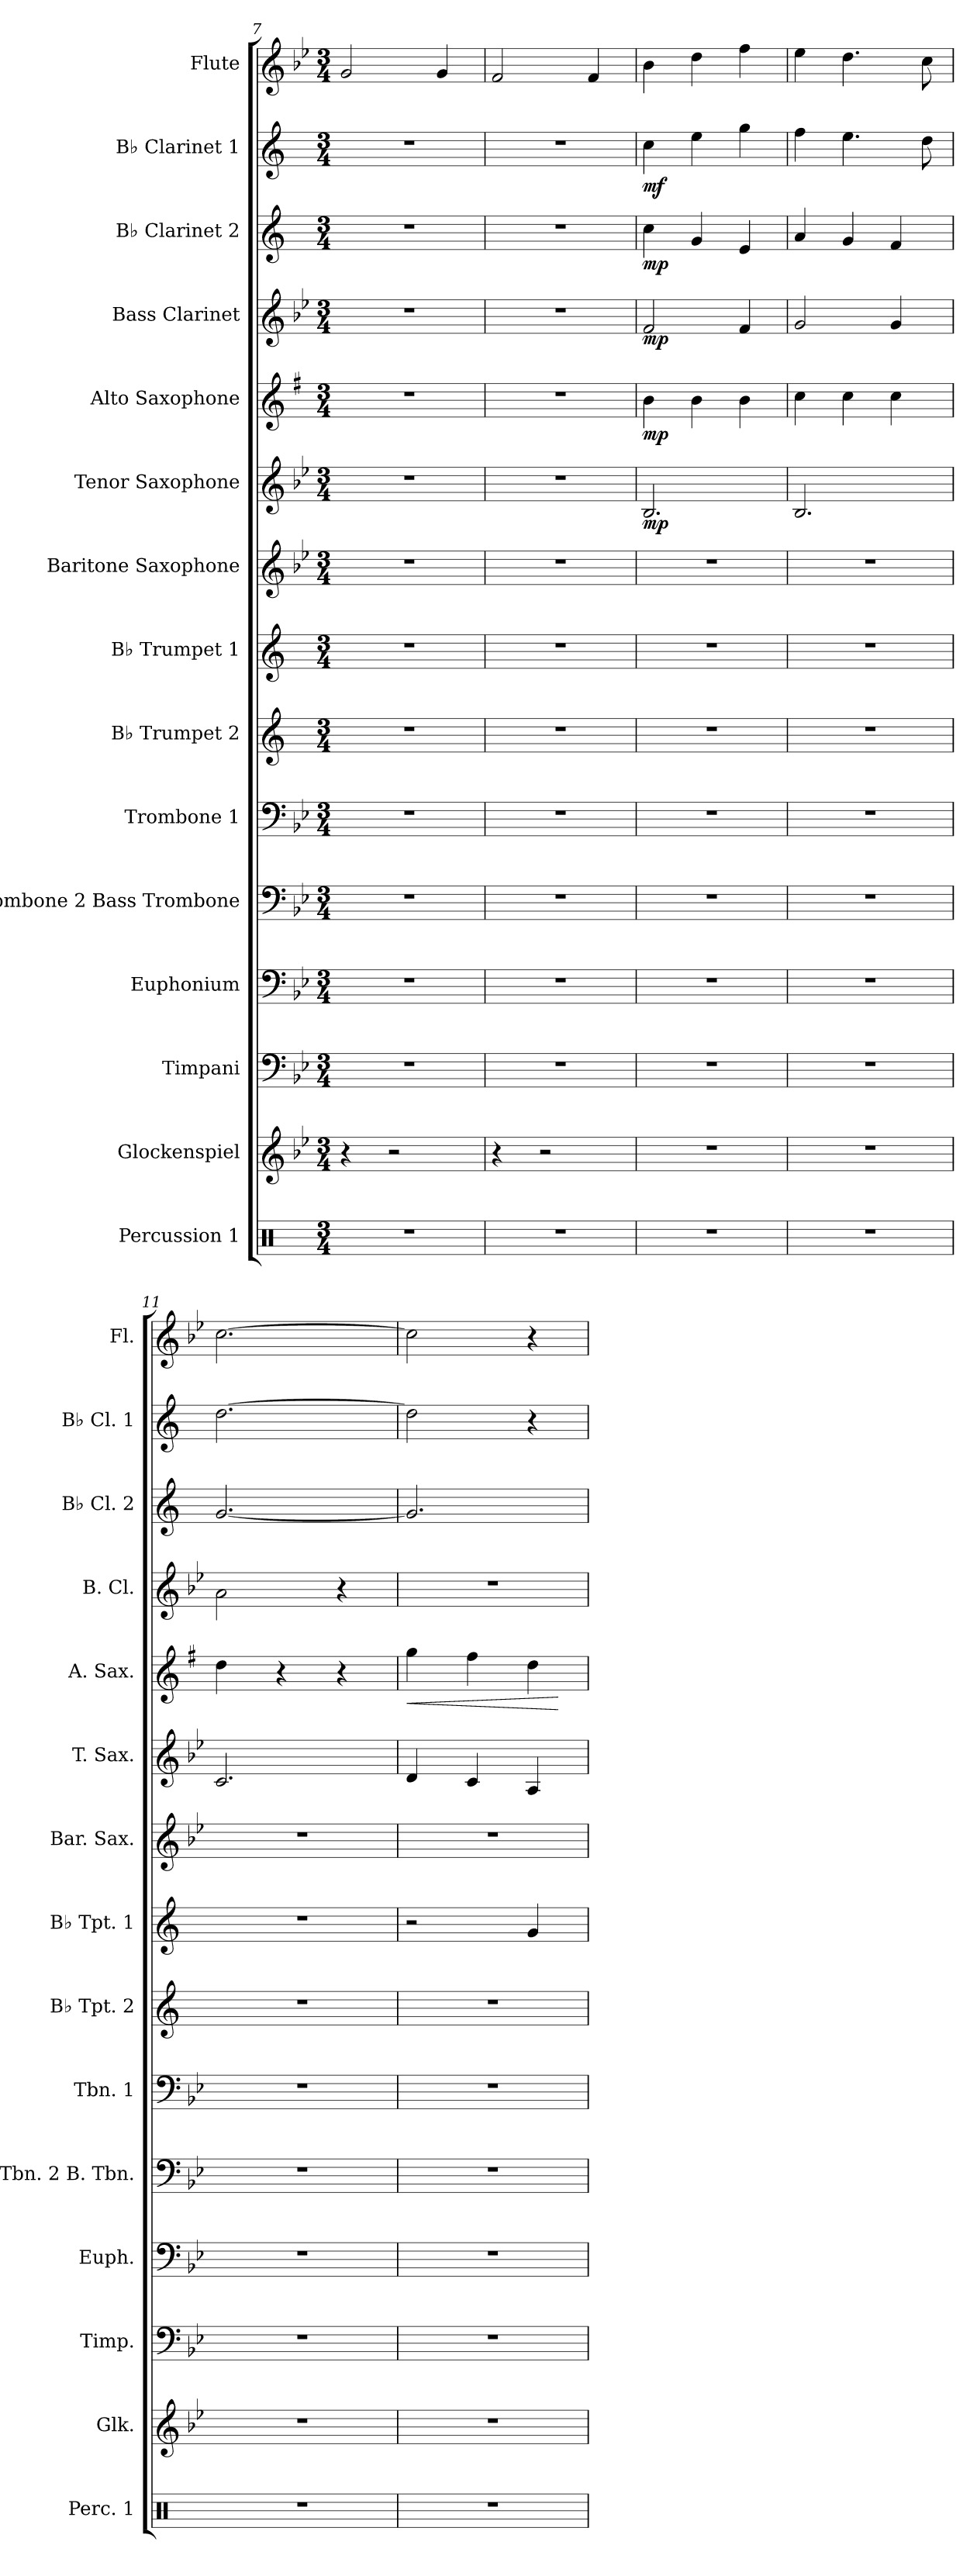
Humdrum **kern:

**kern	**kern	**kern	**kern	**kern	**kern	**kern	**kern	**kern	**kern	**dynam	**kern	**dynam	**kern	**dynam	**kern	**dynam	**kern	**dynam	**kern
*part15	*part14	*part13	*part12	*part11	*part10	*part9	*part8	*part7	*part6	*part6	*part5	*part5	*part4	*part4	*part3	*part3	*part2	*part2	*part1
*staff15	*staff14	*staff13	*staff12	*staff11	*staff10	*staff9	*staff8	*staff7	*staff6	*staff6	*staff5	*staff5	*staff4	*staff4	*staff3	*staff3	*staff2	*staff2	*staff1
*I"Percussion 1	*I"Glockenspiel	*I"Timpani	*I"Euphonium	*I"Trombone 2 Bass Trombone	*I"Trombone 1	*I"B♭ Trumpet 2	*I"B♭ Trumpet 1	*I"Baritone Saxophone	*I"Tenor Saxophone	*	*I"Alto Saxophone	*	*I"Bass Clarinet	*	*I"B♭ Clarinet 2	*	*I"B♭ Clarinet 1	*	*I"Flute
*I'Perc. 1	*I'Glk.	*I'Timp.	*I'Euph.	*I'Tbn. 2 B. Tbn.	*I'Tbn. 1	*I'B♭ Tpt. 2	*I'B♭ Tpt. 1	*I'Bar. Sax.	*I'T. Sax.	*	*I'A. Sax.	*	*I'B. Cl.	*	*I'B♭ Cl. 2	*	*I'B♭ Cl. 1	*	*I'Fl.
*clefX	*clefG2	*clefF4	*clefF4	*clefF4	*clefF4	*clefG2	*clefG2	*clefG2	*clefG2	*	*clefG2	*	*clefG2	*	*clefG2	*	*clefG2	*	*clefG2
*	*ITrd-14c-24	*	*	*	*	*ITrd1c2	*ITrd1c2	*ITrd12c21	*ITrd8c14	*	*ITrd5c9	*	*ITrd8c14	*	*ITrd1c2	*	*ITrd1c2	*	*
*k[]	*k[b-e-]	*k[b-e-]	*k[b-e-]	*k[b-e-]	*k[b-e-]	*k[b-e-]	*k[b-e-]	*k[b-e-]	*k[b-e-]	*	*k[b-e-]	*	*k[b-e-]	*	*k[b-e-]	*	*k[b-e-]	*	*k[b-e-]
*M3/4	*M3/4	*M3/4	*M3/4	*M3/4	*M3/4	*M3/4	*M3/4	*M3/4	*M3/4	*	*M3/4	*	*M3/4	*	*M3/4	*	*M3/4	*	*M3/4
=7	=7	=7	=7	=7	=7	=7	=7	=7	=7	=7	=7	=7	=7	=7	=7	=7	=7	=7	=7
2.r	4r	2.r	2.r	2.r	2.r	2.r	2.r	2.r	2.r	.	2.r	.	2.r	.	2.r	.	2.r	.	2g/
.	2r	.	.	.	.	.	.	.	.	.	.	.	.	.	.	.	.	.	.
.	.	.	.	.	.	.	.	.	.	.	.	.	.	.	.	.	.	.	4g/
=8	=8	=8	=8	=8	=8	=8	=8	=8	=8	=8	=8	=8	=8	=8	=8	=8	=8	=8	=8
2.r	4r	2.r	2.r	2.r	2.r	2.r	2.r	2.r	2.r	.	2.r	.	2.r	.	2.r	.	2.r	.	2f/
.	2r	.	.	.	.	.	.	.	.	.	.	.	.	.	.	.	.	.	.
.	.	.	.	.	.	.	.	.	.	.	.	.	.	.	.	.	.	.	4f/
=9	=9	=9	=9	=9	=9	=9	=9	=9	=9	=9	=9	=9	=9	=9	=9	=9	=9	=9	=9
!	!	!	!	!	!	!	!	!	!	!LO:DY:b	!	!LO:DY:b	!	!LO:DY:b	!	!LO:DY:b	!	!LO:DY:b	!
2.r	2.r	2.r	2.r	2.r	2.r	2.r	2.r	2.r	2.BB-/	mp	4d\	mp	2F/	mp	4b-\	mp	4b-\	mf	4b-\
.	.	.	.	.	.	.	.	.	.	.	4d\	.	.	.	4f/	.	4dd\	.	4dd\
.	.	.	.	.	.	.	.	.	.	.	4d\	.	4F/	.	4d/	.	4ff\	.	4ff\
=10	=10	=10	=10	=10	=10	=10	=10	=10	=10	=10	=10	=10	=10	=10	=10	=10	=10	=10	=10
2.r	2.r	2.r	2.r	2.r	2.r	2.r	2.r	2.r	2.BB-/	.	4e-\	.	2G/	.	4g/	.	4ee-\	.	4ee-\
.	.	.	.	.	.	.	.	.	.	.	4e-\	.	.	.	4f/	.	4.dd\	.	4.dd\
.	.	.	.	.	.	.	.	.	.	.	4e-\	.	4G/	.	4e-/	.	.	.	.
.	.	.	.	.	.	.	.	.	.	.	.	.	.	.	.	.	8cc\	.	8cc\
=11	=11	=11	=11	=11	=11	=11	=11	=11	=11	=11	=11	=11	=11	=11	=11	=11	=11	=11	=11
2.r	2.r	2.r	2.r	2.r	2.r	2.r	2.r	2.r	2.C/	.	4f\	.	2A\	.	[2.f/	.	[2.cc\	.	[2.cc\
.	.	.	.	.	.	.	.	.	.	.	4r	.	.	.	.	.	.	.	.
.	.	.	.	.	.	.	.	.	.	.	4r	.	4r	.	.	.	.	.	.
=12	=12	=12	=12	=12	=12	=12	=12	=12	=12	=12	=12	=12	=12	=12	=12	=12	=12	=12	=12
!	!	!	!	!	!	!	!	!	!	!	!	!LO:HP:b	!	!	!	!	!	!	!
2.r	2.r	2.r	2.r	2.r	2.r	2.r	2r	2.r	4D/	.	4b-\	<	2.r	.	2.f/]	.	2cc\]	.	2cc\]
.	.	.	.	.	.	.	.	.	4C/	.	4a\	.	.	.	.	.	.	.	.
.	.	.	.	.	.	.	4f/	.	4AA/	.	4f\	.	.	.	.	.	4r	.	4r
.	.	.	.	.	.	.	.	.	.	.	.	[	.	.	.	.	.	.	.
=	=	=	=	=	=	=	=	=	=	=	=	=	=	=	=	=	=	=	=
*-	*-	*-	*-	*-	*-	*-	*-	*-	*-	*-	*-	*-	*-	*-	*-	*-	*-	*-	*-
